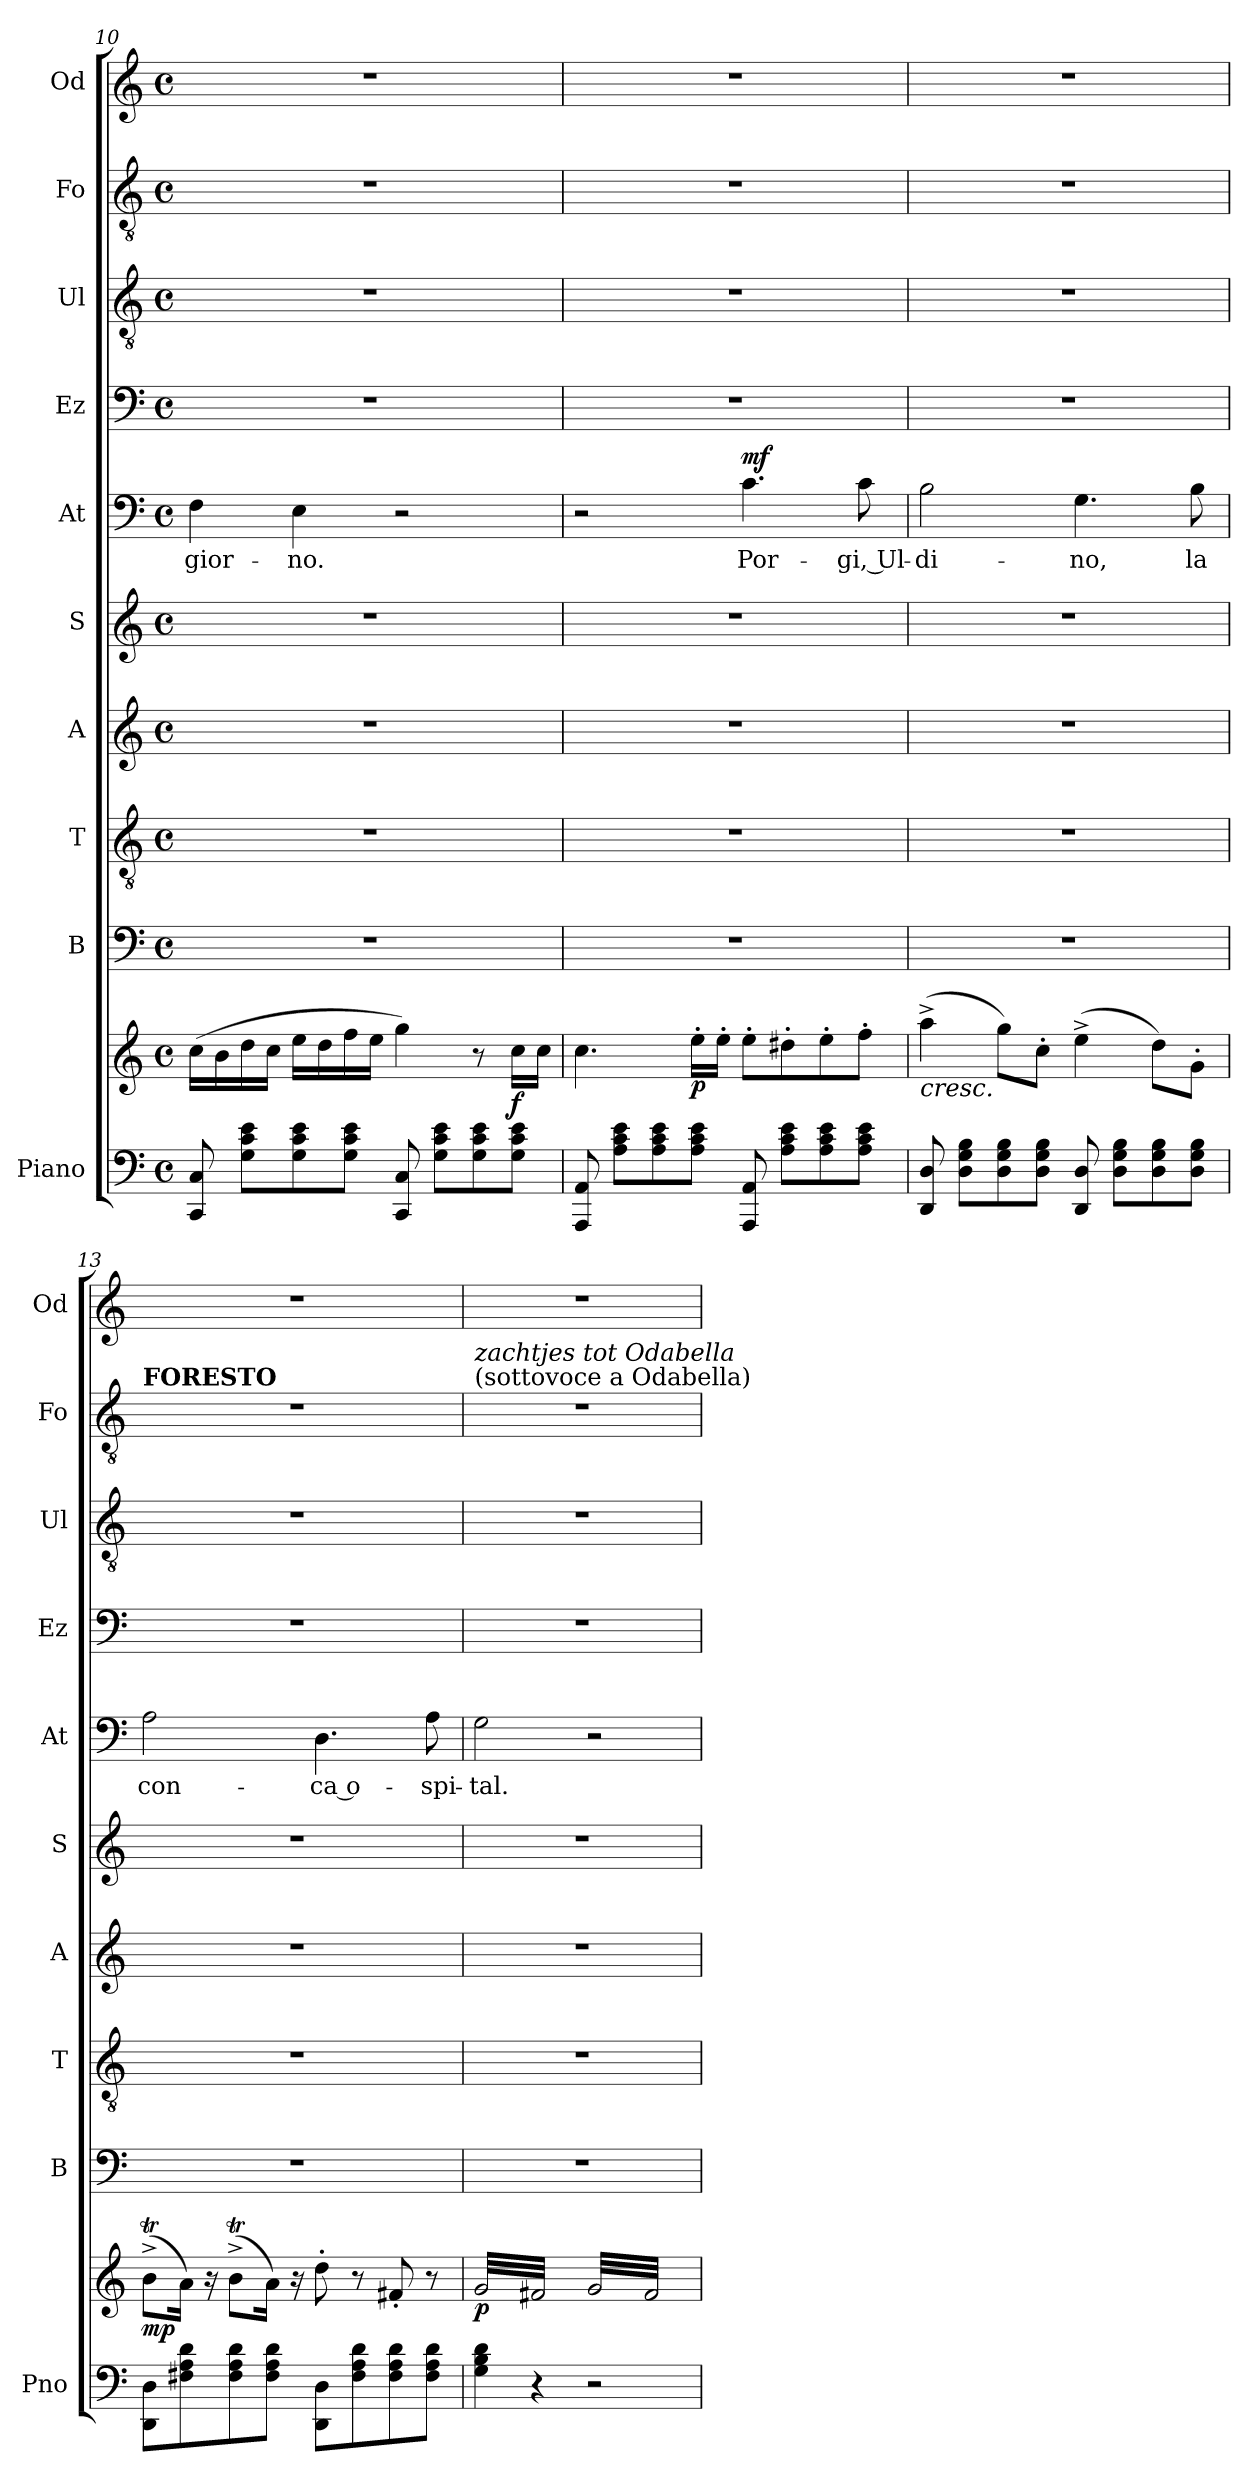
**kern	**kern	**dynam	**kern	**kern	**kern	**kern	**kern	**text	**dynam	**kern	**kern	**kern	**kern
*part10	*part10	*part10	*part9	*part8	*part7	*part6	*part5	*part5	*part5	*part4	*part3	*part2	*part1
*staff11	*staff10	*staff10/11	*staff9	*staff8	*staff7	*staff6	*staff5	*staff5	*staff5	*staff4	*staff3	*staff2	*staff1
*I"Piano	*	*	*I"B	*I"T	*I"A	*I"S	*I"At	*	*	*I"Ez	*I"Ul	*I"Fo	*I"Od
*I'Pno	*	*	*I'B	*I'T	*I'A	*I'S	*I'At	*	*	*I'Ez	*I'Ul	*I'Fo	*I'Od
*clefF4	*clefG2	*	*clefF4	*clefGv2	*clefG2	*clefG2	*clefF4	*	*	*clefF4	*clefGv2	*clefGv2	*clefG2
*k[]	*k[]	*	*k[]	*k[]	*k[]	*k[]	*k[]	*	*	*k[]	*k[]	*k[]	*k[]
*M4/4	*M4/4	*	*M4/4	*M4/4	*M4/4	*M4/4	*M4/4	*	*	*M4/4	*M4/4	*M4/4	*M4/4
*met(c)	*met(c)	*	*met(c)	*met(c)	*met(c)	*met(c)	*met(c)	*	*	*met(c)	*met(c)	*met(c)	*met(c)
=10	=10	=10	=10	=10	=10	=10	=10	=10	=10	=10	=10	=10	=10
!	!	!	!	!	!	!	!	!LO:LY:b	!	!	!	!	!
8CC/ 8C/	(>16cc\LL	.	1r	1r	1r	1r	4F\	gior-	.	1r	1r	1r	1r
.	16b\	.	.	.	.	.	.	.	.	.	.	.	.
8G\ 8c\ 8e\L	16dd\	.	.	.	.	.	.	.	.	.	.	.	.
.	16cc\JJ	.	.	.	.	.	.	.	.	.	.	.	.
!	!	!	!	!	!	!	!	!LO:LY:b	!	!	!	!	!
8G\ 8c\ 8e\	16ee\LL	.	.	.	.	.	4E\	-no.	.	.	.	.	.
.	16dd\	.	.	.	.	.	.	.	.	.	.	.	.
8G\ 8c\ 8e\J	16ff\	.	.	.	.	.	.	.	.	.	.	.	.
.	16ee\JJ	.	.	.	.	.	.	.	.	.	.	.	.
8CC/ 8C/	4gg\)	.	.	.	.	.	2r	.	.	.	.	.	.
8G\ 8c\ 8e\L	.	.	.	.	.	.	.	.	.	.	.	.	.
8G\ 8c\ 8e\	8r	.	.	.	.	.	.	.	.	.	.	.	.
!	!	!LO:DY:b	!	!	!	!	!	!	!	!	!	!	!
8G\ 8c\ 8e\J	16cc\LL	f	.	.	.	.	.	.	.	.	.	.	.
.	16cc\JJ	.	.	.	.	.	.	.	.	.	.	.	.
=11	=11	=11	=11	=11	=11	=11	=11	=11	=11	=11	=11	=11	=11
8AAA/ 8AA/	4.cc\	.	1r	1r	1r	1r	2r	.	.	1r	1r	1r	1r
8A\ 8c\ 8e\L	.	.	.	.	.	.	.	.	.	.	.	.	.
8A\ 8c\ 8e\	.	.	.	.	.	.	.	.	.	.	.	.	.
!	!	!LO:DY:b	!	!	!	!	!	!	!	!	!	!	!
8A\ 8c\ 8e\J	16ee'\LL	p	.	.	.	.	.	.	.	.	.	.	.
.	16ee'\JJ	.	.	.	.	.	.	.	.	.	.	.	.
!	!	!	!	!	!	!	!	!LO:LY:b	!LO:DY:a	!	!	!	!
8AAA/ 8AA/	8ee'\L	.	.	.	.	.	4.c\	Por-	mf	.	.	.	.
8A\ 8c\ 8e\L	8dd#X'\	.	.	.	.	.	.	.	.	.	.	.	.
8A\ 8c\ 8e\	8ee'\	.	.	.	.	.	.	.	.	.	.	.	.
!	!	!	!	!	!	!	!	!LO:LY:b	!	!	!	!	!
8A\ 8c\ 8e\J	8ff'\J	.	.	.	.	.	8c\	-gi, Ul-	.	.	.	.	.
=12	=12	=12	=12	=12	=12	=12	=12	=12	=12	=12	=12	=12	=12
!	!LO:TX:b:i:t=cresc.	!	!	!	!	!	!	!	!	!	!	!	!
!	!	!	!	!	!	!	!	!LO:LY:b	!	!	!	!	!
8DD/ 8D/	(>4aa^\	.	1r	1r	1r	1r	2B\	-di-	.	1r	1r	1r	1r
8D\ 8G\ 8B\L	.	.	.	.	.	.	.	.	.	.	.	.	.
8D\ 8G\ 8B\	8gg\L)	.	.	.	.	.	.	.	.	.	.	.	.
8D\ 8G\ 8B\J	8cc'\J	.	.	.	.	.	.	.	.	.	.	.	.
!	!	!	!	!	!	!	!	!LO:LY:b	!	!	!	!	!
8DD/ 8D/	(>4ee^\	.	.	.	.	.	4.G\	-no,	.	.	.	.	.
8D\ 8G\ 8B\L	.	.	.	.	.	.	.	.	.	.	.	.	.
8D\ 8G\ 8B\	8dd\L)	.	.	.	.	.	.	.	.	.	.	.	.
!	!	!	!	!	!	!	!	!LO:LY:b	!	!	!	!	!
8D\ 8G\ 8B\J	8g'\J	.	.	.	.	.	8B\	la	.	.	.	.	.
!!LO:LB:g=z
=13	=13	=13	=13	=13	=13	=13	=13	=13	=13	=13	=13	=13	=13
!	!	!	!	!	!	!	!	!	!	!	!	!LO:TX:a:B:t=FORESTO	!
!	!	!LO:DY:b	!	!	!	!	!	!LO:LY:b	!	!	!	!	!
8DD\ 8D\L	(>8bt^\L	mp	1r	1r	1r	1r	2A\	con-	.	1r	1r	1r	1r
8F#X\ 8A\ 8d\	16a\Jk)	.	.	.	.	.	.	.	.	.	.	.	.
.	16r	.	.	.	.	.	.	.	.	.	.	.	.
8F#\ 8A\ 8d\	(>8bt^\L	.	.	.	.	.	.	.	.	.	.	.	.
8F#\ 8A\ 8d\J	16a\Jk)	.	.	.	.	.	.	.	.	.	.	.	.
.	16r	.	.	.	.	.	.	.	.	.	.	.	.
!	!	!	!	!	!	!	!	!LO:LY:b	!	!	!	!	!
8DD\ 8D\L	8dd'\	.	.	.	.	.	4.D\	-ca o-	.	.	.	.	.
8F#\ 8A\ 8d\	8r	.	.	.	.	.	.	.	.	.	.	.	.
8F#\ 8A\ 8d\	8f#X'/	.	.	.	.	.	.	.	.	.	.	.	.
!	!	!	!	!	!	!	!	!LO:LY:b	!	!	!	!	!
8F#\ 8A\ 8d\J	8r	.	.	.	.	.	8A\	-spi-	.	.	.	.	.
=14	=14	=14	=14	=14	=14	=14	=14	=14	=14	=14	=14	=14	=14
!	!	!	!	!	!	!	!	!	!	!	!	!LO:TX:a:t=(sottovoce a Odabella)	!
!	!	!	!	!	!	!	!	!	!	!	!	!LO:TX:a:i:t=zachtjes tot Odabella	!
!	!	!LO:DY:b	!	!	!	!	!	!LO:LY:b	!	!	!	!	!
*	*tremolo	*	*	*	*	*	*	*	*	*	*	*	*
4G\ 4B\ 4d\	32g/LLL	p	1r	1r	1r	1r	2G\	-tal.	.	1r	1r	1r	1r
.	32f#X/	.	.	.	.	.	.	.	.	.	.	.	.
.	32g/	.	.	.	.	.	.	.	.	.	.	.	.
.	32f#X/	.	.	.	.	.	.	.	.	.	.	.	.
.	32g/	.	.	.	.	.	.	.	.	.	.	.	.
.	32f#X/	.	.	.	.	.	.	.	.	.	.	.	.
.	32g/	.	.	.	.	.	.	.	.	.	.	.	.
.	32f#X/	.	.	.	.	.	.	.	.	.	.	.	.
4r	32g/	.	.	.	.	.	.	.	.	.	.	.	.
.	32f#X/	.	.	.	.	.	.	.	.	.	.	.	.
.	32g/	.	.	.	.	.	.	.	.	.	.	.	.
.	32f#X/	.	.	.	.	.	.	.	.	.	.	.	.
.	32g/	.	.	.	.	.	.	.	.	.	.	.	.
.	32f#X/	.	.	.	.	.	.	.	.	.	.	.	.
.	32g/	.	.	.	.	.	.	.	.	.	.	.	.
.	32f#X/JJJ	.	.	.	.	.	.	.	.	.	.	.	.
2r	32g/LLL	.	.	.	.	.	2r	.	.	.	.	.	.
.	32f#/	.	.	.	.	.	.	.	.	.	.	.	.
.	32g/	.	.	.	.	.	.	.	.	.	.	.	.
.	32f#/	.	.	.	.	.	.	.	.	.	.	.	.
.	32g/	.	.	.	.	.	.	.	.	.	.	.	.
.	32f#/	.	.	.	.	.	.	.	.	.	.	.	.
.	32g/	.	.	.	.	.	.	.	.	.	.	.	.
.	32f#/	.	.	.	.	.	.	.	.	.	.	.	.
.	32g/	.	.	.	.	.	.	.	.	.	.	.	.
.	32f#/	.	.	.	.	.	.	.	.	.	.	.	.
.	32g/	.	.	.	.	.	.	.	.	.	.	.	.
.	32f#/	.	.	.	.	.	.	.	.	.	.	.	.
.	32g/	.	.	.	.	.	.	.	.	.	.	.	.
.	32f#/	.	.	.	.	.	.	.	.	.	.	.	.
.	32g/	.	.	.	.	.	.	.	.	.	.	.	.
.	32f#/JJJ	.	.	.	.	.	.	.	.	.	.	.	.
*	*Xtremolo	*	*	*	*	*	*	*	*	*	*	*	*
.	.	.	.	.	.	.	.	.	.	.	.	.	.
.	.	.	.	.	.	.	.	.	.	.	.	.	.
.	.	.	.	.	.	.	.	.	.	.	.	.	.
.	.	.	.	.	.	.	.	.	.	.	.	.	.
.	.	.	.	.	.	.	.	.	.	.	.	.	.
.	.	.	.	.	.	.	.	.	.	.	.	.	.
.	.	.	.	.	.	.	.	.	.	.	.	.	.
.	.	.	.	.	.	.	.	.	.	.	.	.	.
=	=	=	=	=	=	=	=	=	=	=	=	=	=
*-	*-	*-	*-	*-	*-	*-	*-	*-	*-	*-	*-	*-	*-
